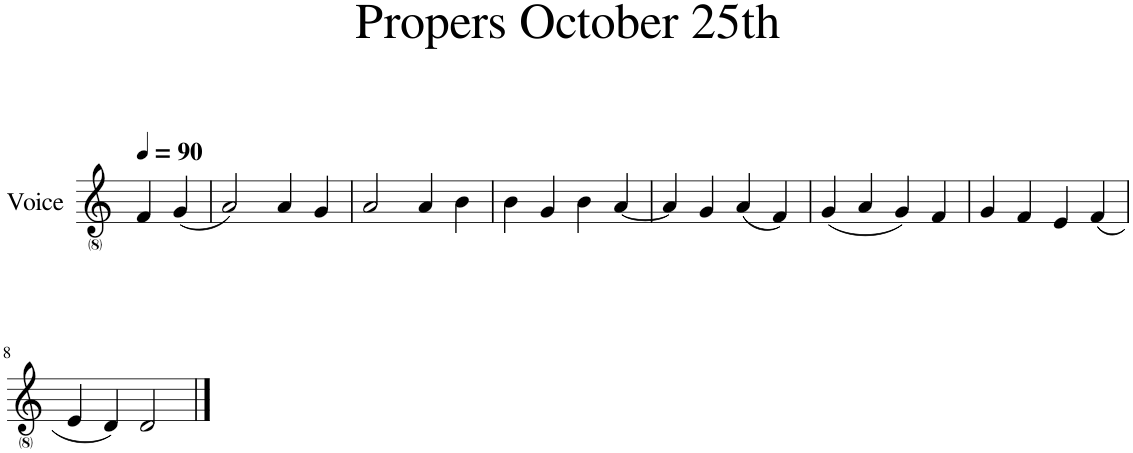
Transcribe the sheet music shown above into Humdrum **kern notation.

**kern
*part1
*staff1
*I"Voice
*clefG2
*k[]
*M4/4
*MM90
=1
4f/
(4g/
=2
2a/)
4a/
4g/
=3
2a/
4a/
4b\
=4
4b\
4g/
4b\
[4a/
=5
4a/]
4g/
(4a/
4f/)
=6
(4g/
4a/
4g/)
4f/
=7
4g/
4f/
4e/
(4f/
!!LO:LB:g=z
=8
4e/
4d/)
2d/
==
*-
